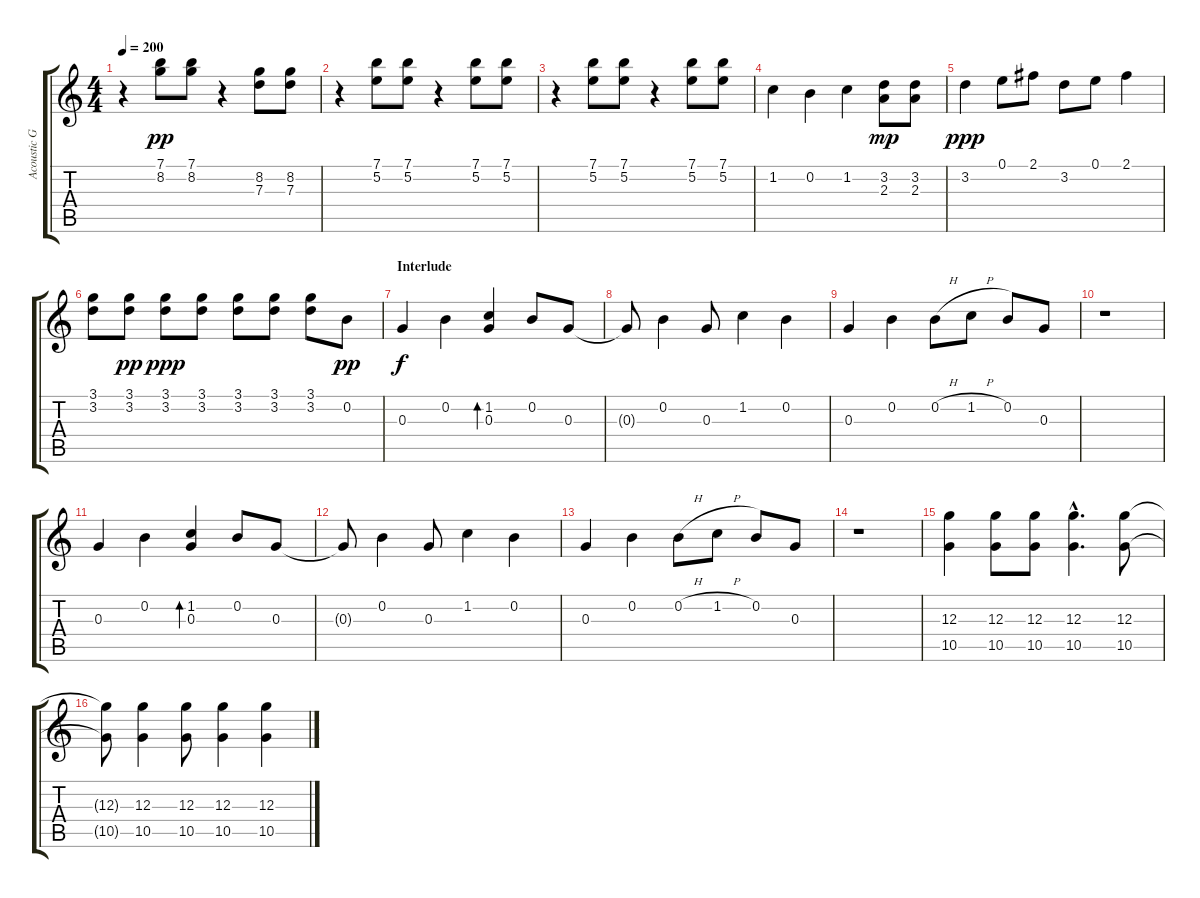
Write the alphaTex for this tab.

\track ("Acoustic Guitar" "Acoustic G") {instrument acousticguitarsteel}
\staff {score tabs}
\tuning (E4 B3 G3 D3 A2 E2) {hide}
\ts (4 4)
\tempo 200
\clef g2
\ks c
r.4{dy pp} (7.1 8.2).8 (7.1 8.2).8 r.4 (8.2 7.3).8 (8.2 7.3).8 |
r.4 (7.1 5.2).8 (7.1 5.2).8 r.4 (7.1 5.2).8 (7.1 5.2).8 |
r.4 (7.1 5.2).8 (7.1 5.2).8 r.4 (7.1 5.2).8 (7.1 5.2).8 |
1.2.4 0.2.4 1.2.4 (3.2 2.3).8{dy mp} (3.2 2.3).8 |
3.2.4{dy ppp} 0.1.8 2.1.8 3.2.8 0.1.8 2.1.4 |
(3.1 3.2).8 (3.1 3.2).8{dy pp} (3.1 3.2).8{dy ppp} (3.1 3.2).8 (3.1 3.2).8 (3.1 3.2).8 (3.1 3.2).8 0.2.8{dy pp} |
\section ("" "Interlude")
0.3.4{dy f} 0.2.4 (1.2 0.3).4{bd 120} 0.2.8 0.3.8 |
0.3{t}.8 0.2.4 0.3.8 1.2.4 0.2.4 |
0.3.4 0.2.4 0.2{h}.8 1.2{h}.8 0.2.8 0.3.8 |
r.1 |
0.3.4 0.2.4 (1.2 0.3).4{bd 120} 0.2.8 0.3.8 |
0.3{t}.8 0.2.4 0.3.8 1.2.4 0.2.4 |
0.3.4 0.2.4 0.2{h}.8 1.2{h}.8 0.2.8 0.3.8 |
r.1 |
(12.3 10.5).4 (12.3 10.5).8 (12.3 10.5).8 (12.3{hac} 10.5{hac}).4{d} (12.3 10.5).8 |
(12.3{t} 10.5{t}).8 (12.3 10.5).4 (12.3 10.5).8 (12.3 10.5).4 (12.3 10.5).4
